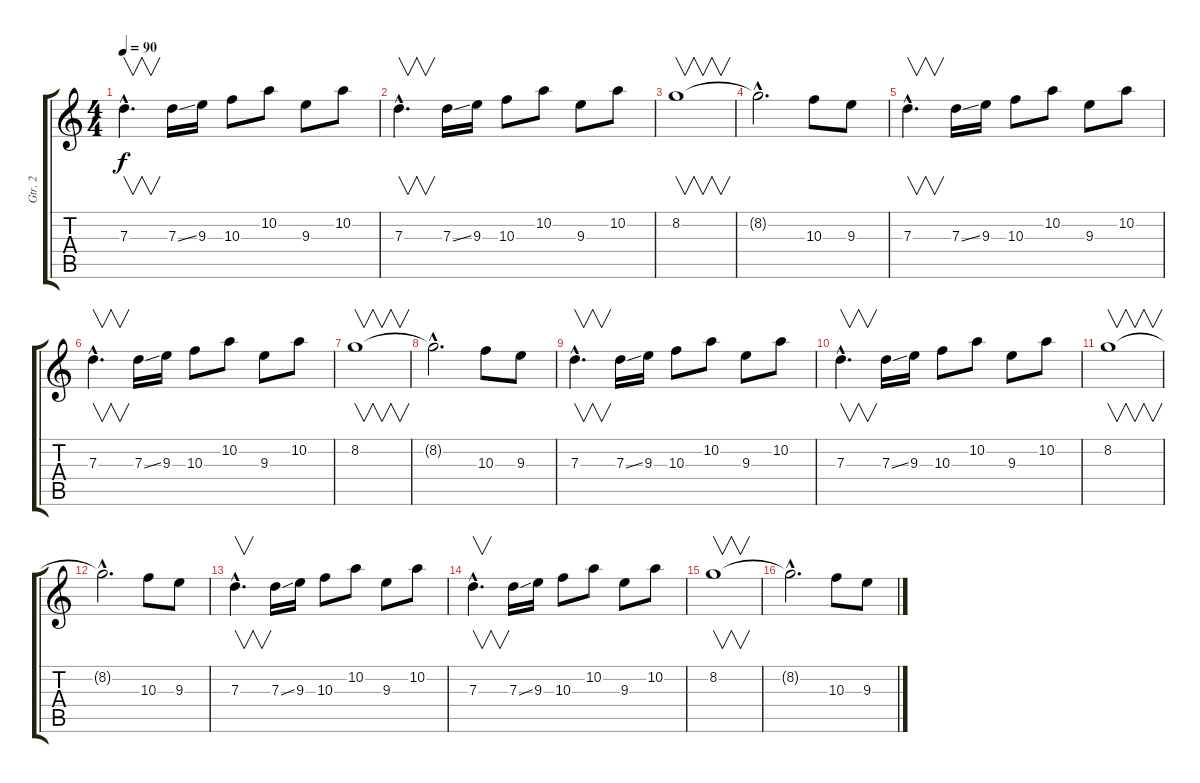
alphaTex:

\track ("Gtr. 2" "Gtr. 2") {instrument distortionguitar}
\staff {score tabs}
\tuning (E4 B3 G3 D3 A2 E2) {hide}
\ts (4 4)
\tempo 90
\clef g2
\ks c
7.3{hac}.4{v d dy f instrument distortionguitar} 7.3{ss}.16 9.3.16 10.3.8 10.2.8 9.3.8 10.2.8 |
7.3{hac}.4{v d} 7.3{ss}.16 9.3.16 10.3.8 10.2.8 9.3.8 10.2.8 |
8.2.1{v} |
8.2{hac t}.2{d} 10.3.8 9.3.8 |
7.3{hac}.4{v d} 7.3{ss}.16 9.3.16 10.3.8 10.2.8 9.3.8 10.2.8 |
7.3{hac}.4{v d} 7.3{ss}.16 9.3.16 10.3.8 10.2.8 9.3.8 10.2.8 |
8.2.1{v} |
8.2{hac t}.2{d} 10.3.8 9.3.8 |
7.3{hac}.4{v d} 7.3{ss}.16 9.3.16 10.3.8 10.2.8 9.3.8 10.2.8 |
7.3{hac}.4{v d} 7.3{ss}.16 9.3.16 10.3.8 10.2.8 9.3.8 10.2.8 |
8.2.1{v} |
8.2{hac t}.2{d} 10.3.8 9.3.8 |
7.3{hac}.4{v d volume 5} 7.3{ss}.16 9.3.16 10.3.8 10.2.8 9.3.8 10.2.8 |
7.3{hac}.4{v d} 7.3{ss}.16 9.3.16 10.3.8 10.2.8 9.3.8 10.2.8 |
8.2.1{v volume 0} |
8.2{hac t}.2{d} 10.3.8 9.3.8
